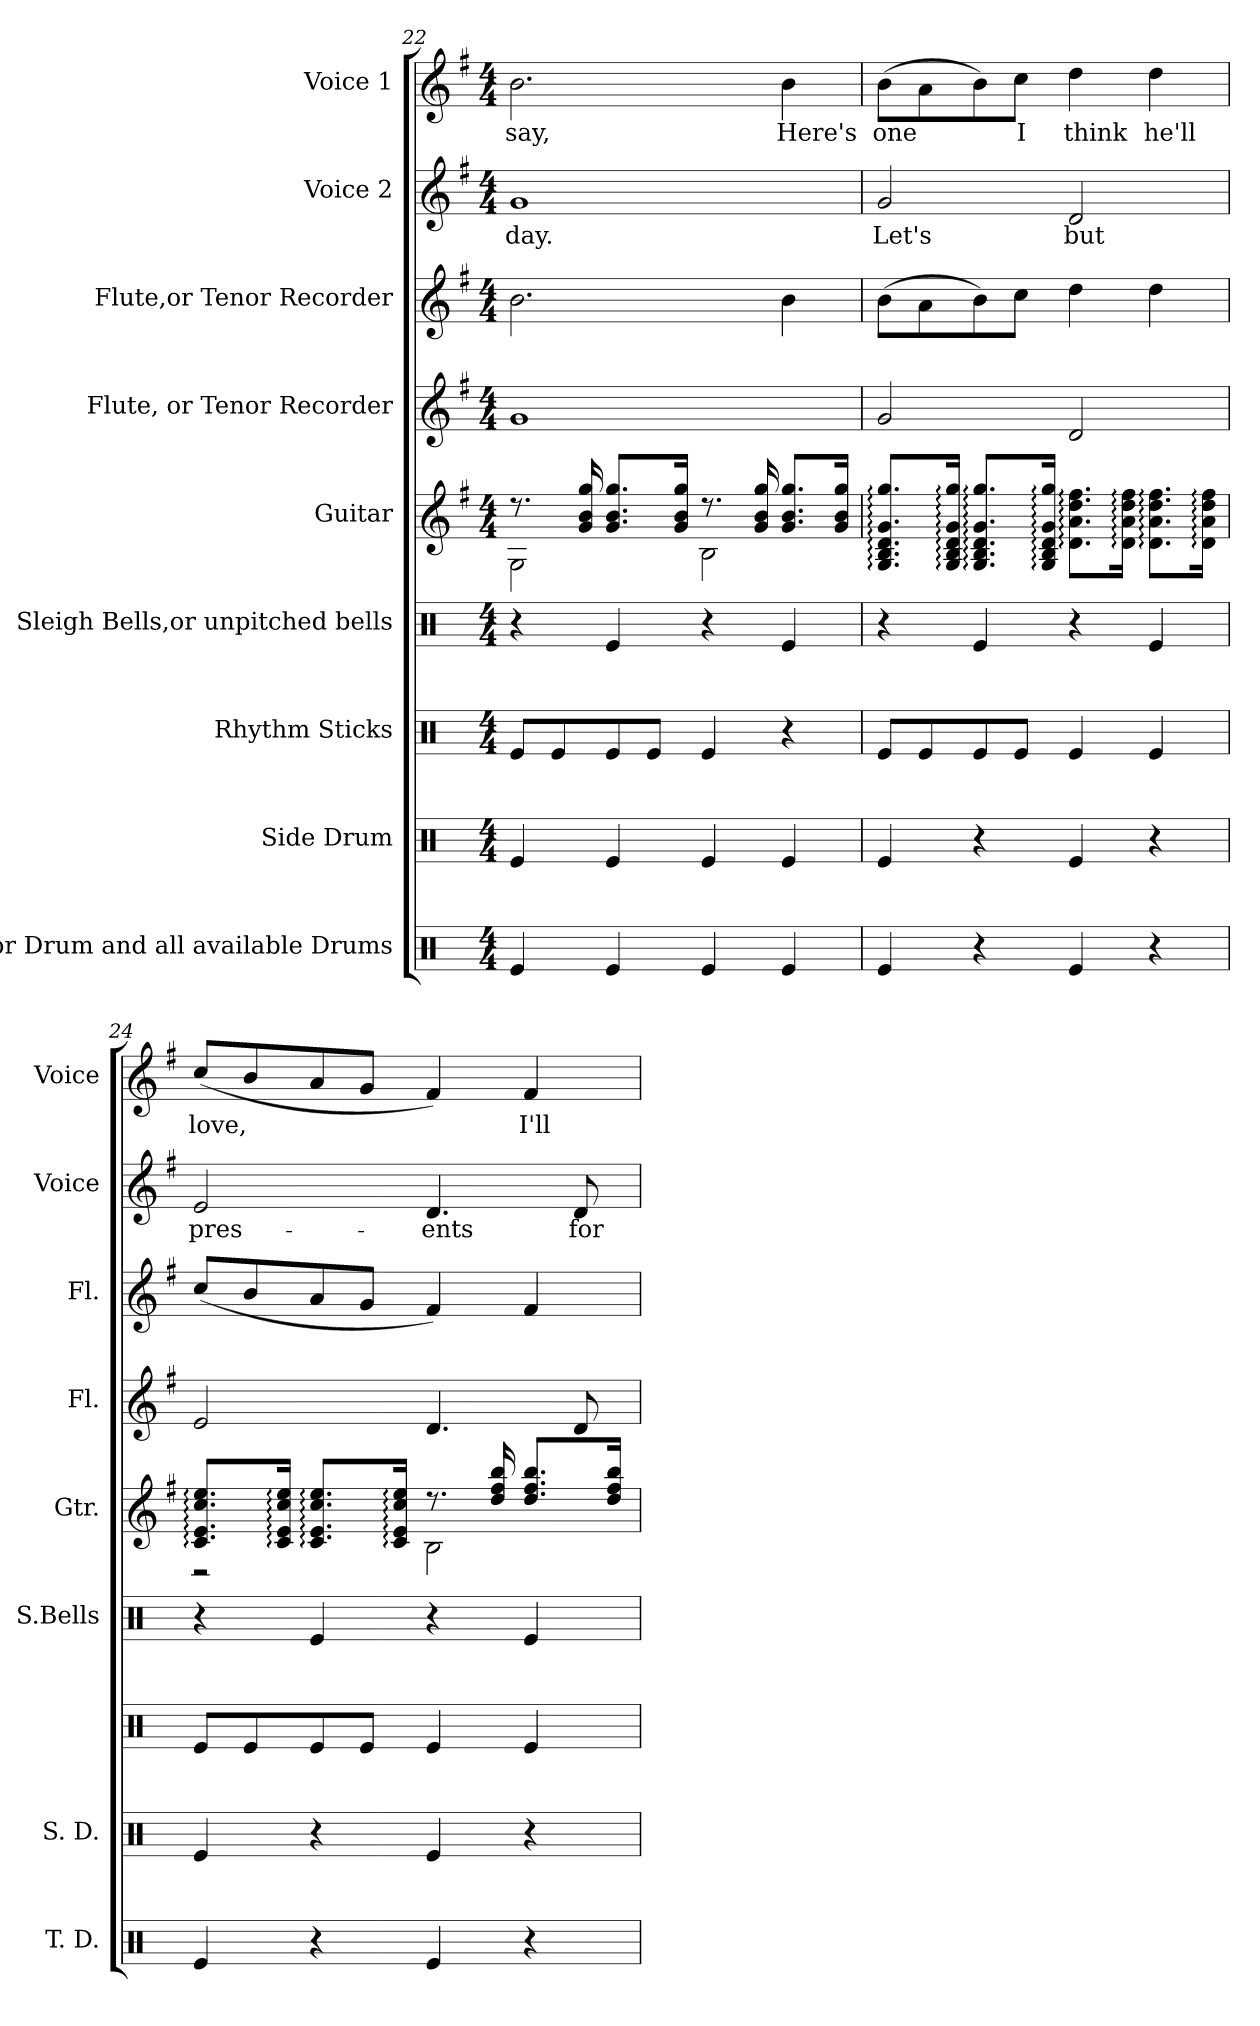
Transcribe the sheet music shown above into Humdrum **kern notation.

**kern	**kern	**kern	**kern	**kern	**kern	**kern	**kern	**text	**kern	**text
*part9	*part8	*part7	*part6	*part5	*part4	*part3	*part2	*part2	*part1	*part1
*staff9	*staff8	*staff7	*staff6	*staff5	*staff4	*staff3	*staff2	*staff2	*staff1	*staff1
*I"Tenor Drum and  all available Drums	*I"Side Drum	*I"Rhythm Sticks	*I"Sleigh Bells,or unpitched bells	*I"Guitar	*I"Flute, or Tenor Recorder	*I"Flute,or Tenor Recorder	*I"Voice 2	*	*I"Voice 1	*
*I'T. D.	*I'S. D.	*	*I'S.Bells	*I'Gtr.	*I'Fl.	*I'Fl.	*I'Voice	*	*I'Voice	*
*clefX	*clefX	*clefX	*clefX	*clefG2	*clefG2	*clefG2	*clefG2	*	*clefG2	*
*	*	*	*	*ITrd7c12	*	*	*	*	*	*
*k[]	*k[]	*k[]	*k[]	*k[f#]	*k[f#]	*k[f#]	*k[f#]	*	*k[f#]	*
*C:	*C:	*C:	*C:	*G:	*G:	*G:	*G:	*	*G:	*
*M4/4	*M4/4	*M4/4	*M4/4	*M4/4	*M4/4	*M4/4	*M4/4	*	*M4/4	*
=22	=22	=22	=22	=22	=22	=22	=22	=22	=22	=22
*	*	*	*	*^	*	*	*	*	*	*
!	!	!	!	!	!	!	!	!	!LO:LY:b:color=#000000	!	!
!	!	!	!	!	!	!	!	!	!	!	!LO:LY:b:color=#000000
4Rei/	4Rei/	8Rei/L	4r	8.r	2GGi\	1gi	2.bi\	1gi	day.	2.bi\	say,
.	.	8Rei/	.	.	.	.	.	.	.	.	.
.	.	.	.	16Gi/ 16Bi 16gi	.	.	.	.	.	.	.
4Rei/	4Rei/	8Rei/	4Rei/	8.Gi/ 8.Bi 8.giL	.	.	.	.	.	.	.
.	.	8Rei/J	.	.	.	.	.	.	.	.	.
.	.	.	.	16Gi/ 16Bi 16giJk	.	.	.	.	.	.	.
4Rei/	4Rei/	4Rei/	4r	8.r	2BBi\	.	.	.	.	.	.
.	.	.	.	16Gi/ 16Bi 16gi	.	.	.	.	.	.	.
!	!	!	!	!	!	!	!	!	!	!	!LO:LY:b:color=#000000
4Rei/	4Rei/	4r	4Rei/	8.Gi/ 8.Bi 8.giL	.	.	4bi\	.	.	4bi\	Here's
.	.	.	.	16Gi/ 16Bi 16giJk	.	.	.	.	.	.	.
*	*	*	*	*v	*v	*	*	*	*	*	*
=23	=23	=23	=23	=23	=23	=23	=23	=23	=23	=23
!	!	!	!	!	!	!	!	!LO:LY:b:color=#000000	!	!
!	!	!	!	!	!	!	!	!	!	!LO:LY:b:color=#000000
4Rei/	4Rei/	8Rei/L	4r	8.GGi/: 8.BBi: 8.Di: 8.Gi: 8.gi:L	2gi/	(8bi\L	2gi/	Let's	(8bi\L	one
.	.	8Rei/	.	.	.	8ai\	.	.	8ai\	.
.	.	.	.	16GGi/: 16BBi: 16Di: 16Gi: 16gi:Jk	.	.	.	.	.	.
4r	4r	8Rei/	4Rei/	8.GGi/: 8.BBi: 8.Di: 8.Gi: 8.gi:L	.	8bi\)	.	.	8bi\)	.
!	!	!	!	!	!	!	!	!	!	!LO:LY:b:color=#000000
.	.	8Rei/J	.	.	.	8cci\J	.	.	8cci\J	I
.	.	.	.	16GGi/: 16BBi: 16Di: 16Gi: 16gi:Jk	.	.	.	.	.	.
!	!	!	!	!	!	!	!	!LO:LY:b:color=#000000	!	!
!	!	!	!	!	!	!	!	!	!	!LO:LY:b:color=#000000
4Rei/	4Rei/	4Rei/	4r	8.Di\: 8.Ai: 8.di: 8.f#i:L	2di/	4ddi\	2di/	but	4ddi\	think
.	.	.	.	16Di\: 16Ai: 16di: 16f#i:Jk	.	.	.	.	.	.
!	!	!	!	!	!	!	!	!	!	!LO:LY:b:color=#000000
4r	4r	4Rei/	4Rei/	8.Di\: 8.Ai: 8.di: 8.f#i:L	.	4ddi\	.	.	4ddi\	he'll
.	.	.	.	16Di\: 16Ai: 16di: 16f#i:Jk	.	.	.	.	.	.
!!LO:PB:g=z
=24	=24	=24	=24	=24	=24	=24	=24	=24	=24	=24
*	*	*	*	*^	*	*	*	*	*	*
!	!	!	!	!	!	!	!	!	!LO:LY:b:color=#000000	!	!
!	!	!	!	!	!	!	!	!	!	!	!LO:LY:b:color=#000000
4Rei/	4Rei/	8Rei/L	4r	8.Ci/: 8.Ei: 8.ci: 8.ei:L	2r	2ei/	(8cci/L	2ei/	pres-	(8cci/L	love,
.	.	8Rei/	.	.	.	.	8bi/	.	.	8bi/	.
.	.	.	.	16Ci/: 16Ei: 16ci: 16ei:Jk	.	.	.	.	.	.	.
4r	4r	8Rei/	4Rei/	8.Ci/: 8.Ei: 8.ci: 8.ei:L	.	.	8ai/	.	.	8ai/	.
.	.	8Rei/J	.	.	.	.	8gi/J	.	.	8gi/J	.
.	.	.	.	16Ci/: 16Ei: 16ci: 16ei:Jk	.	.	.	.	.	.	.
!	!	!	!	!	!	!	!	!	!LO:LY:b:color=#000000	!	!
4Rei/	4Rei/	4Rei/	4r	8.r	2BBi\	4.di/	4f#i/)	4.di/	-ents	4f#i/)	.
.	.	.	.	16di/ 16f#i 16bi	.	.	.	.	.	.	.
!	!	!	!	!	!	!	!	!	!	!	!LO:LY:b:color=#000000
4r	4r	4Rei/	4Rei/	8.di/ 8.f#i 8.biL	.	.	4f#i/	.	.	4f#i/	I'll
!	!	!	!	!	!	!	!	!	!LO:LY:b:color=#000000	!	!
.	.	.	.	.	.	8di/	.	8di/	for	.	.
.	.	.	.	16di/ 16f#i 16biJk	.	.	.	.	.	.	.
*	*	*	*	*v	*v	*	*	*	*	*	*
=	=	=	=	=	=	=	=	=	=	=
*-	*-	*-	*-	*-	*-	*-	*-	*-	*-	*-
